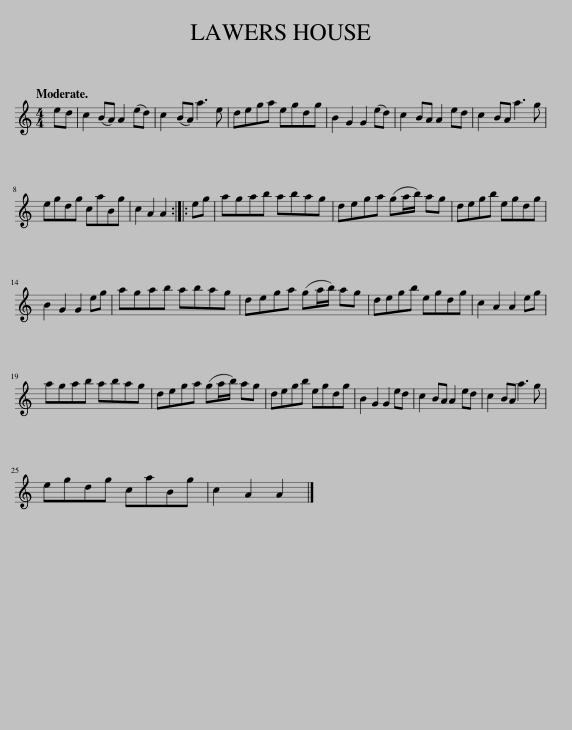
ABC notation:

X:1
L:1/8
Q:1/4=120
M:4/4
I:linebreak $
K:C
V:1 treble
V:1
 ed | c2 (BA) A2 (ed) | c2 (BA) a3 e | dega egdg | B2 G2 G2 (ed) | %5
 c2 BA A2 ed | c2 BA a3 g |$ egdg caBg | c2 A2 A2 :: eg | %10
 agab abag | dega (ga/b/) ag | degb egdg |$ B2 G2 G2 eg | agab abag | %15
 dega (ga/b/) ag | degb egdg | c2 A2 A2 eg |$ agab abag | dega (ga/b/) ag | %20
 degb egdg | B2 G2 G2 ed | c2 BA A2 ed | c2 BA a3 g |$ egdg caBg | %25
 c2 A2 A2 |] %26
